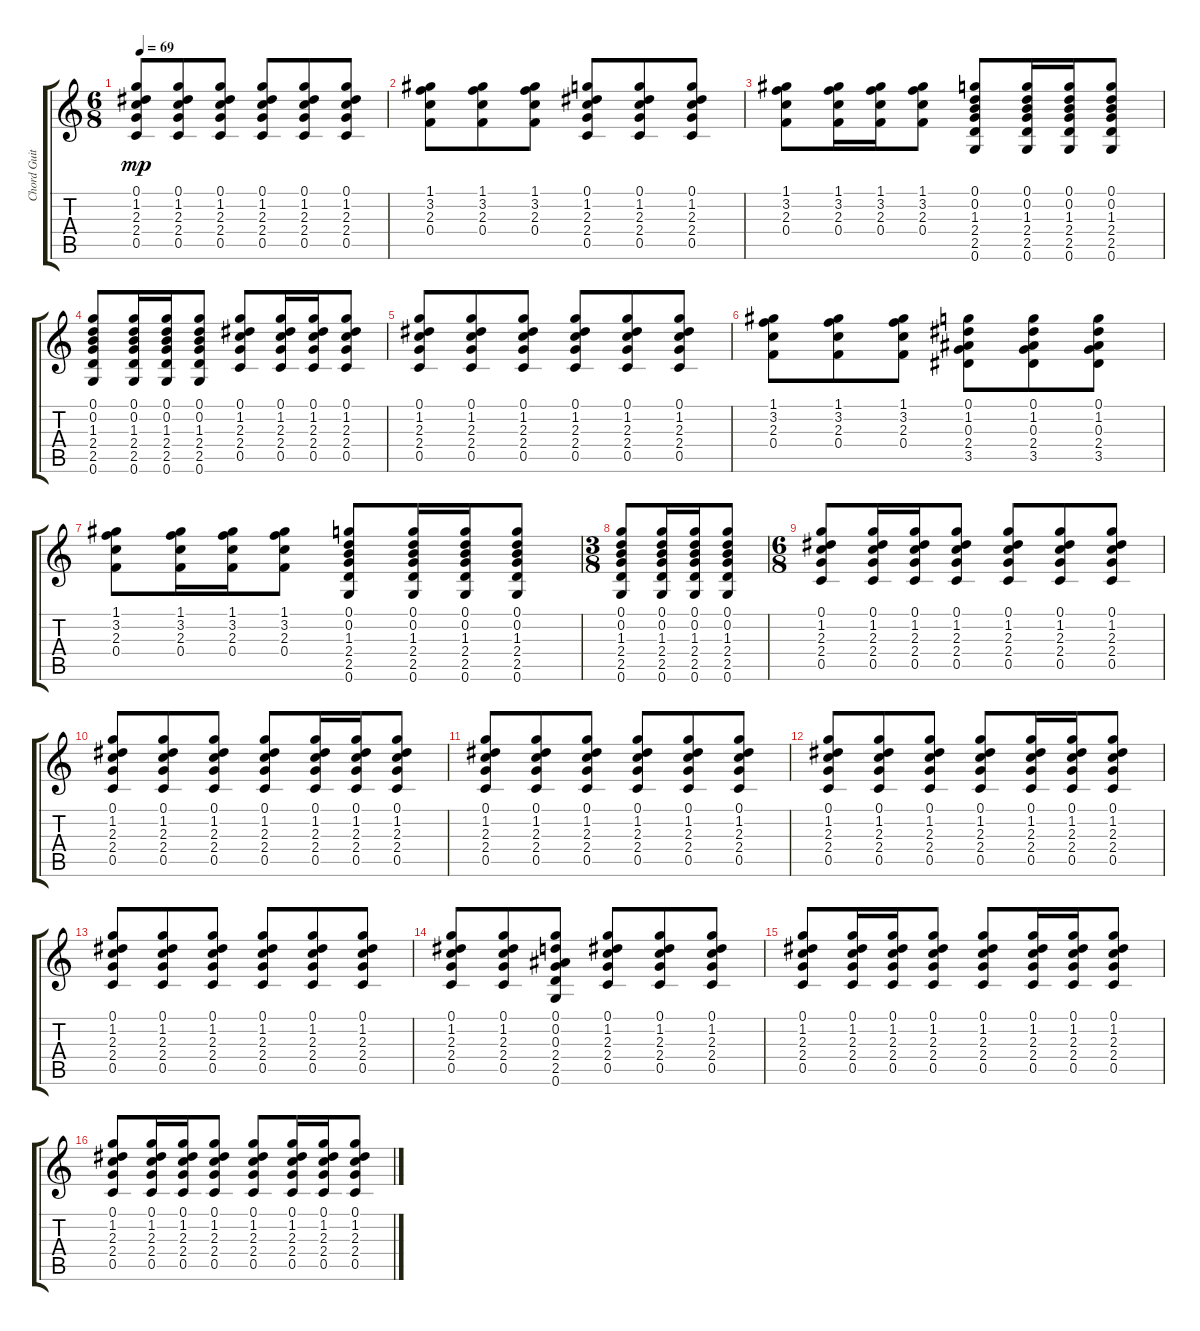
\track ("Chord Guitar" "Chord Guit") {instrument acousticguitarsteel}
\staff {score tabs}
\tuning (G4 D4 Bb3 F3 C3 G2) {hide}
\ts (6 8)
\tempo 69
\clef g2
\ks c
(0.1 1.2 2.3 2.4 0.5).8{dy mp instrument acousticguitarsteel} (0.1 1.2 2.3 2.4 0.5).8 (0.1 1.2 2.3 2.4 0.5).8 (0.1 1.2 2.3 2.4 0.5).8 (0.1 1.2 2.3 2.4 0.5).8 (0.1 1.2 2.3 2.4 0.5).8 |
(1.1 3.2 2.3 0.4).8 (1.1 3.2 2.3 0.4).8 (1.1 3.2 2.3 0.4).8 (0.1 1.2 2.3 2.4 0.5).8 (0.1 1.2 2.3 2.4 0.5).8 (0.1 1.2 2.3 2.4 0.5).8 |
(1.1 3.2 2.3 0.4).8 (1.1 3.2 2.3 0.4).16 (1.1 3.2 2.3 0.4).16 (1.1 3.2 2.3 0.4).8 (0.1 0.2 1.3 2.4 2.5 0.6).8 (0.1 0.2 1.3 2.4 2.5 0.6).16 (0.1 0.2 1.3 2.4 2.5 0.6).16 (0.1 0.2 1.3 2.4 2.5 0.6).8 |
(0.1 0.2 1.3 2.4 2.5 0.6).8 (0.1 0.2 1.3 2.4 2.5 0.6).16 (0.1 0.2 1.3 2.4 2.5 0.6).16 (0.1 0.2 1.3 2.4 2.5 0.6).8 (0.1 1.2 2.3 2.4 0.5).8 (0.1 1.2 2.3 2.4 0.5).16 (0.1 1.2 2.3 2.4 0.5).16 (0.1 1.2 2.3 2.4 0.5).8 |
(0.1 1.2 2.3 2.4 0.5).8 (0.1 1.2 2.3 2.4 0.5).8 (0.1 1.2 2.3 2.4 0.5).8 (0.1 1.2 2.3 2.4 0.5).8 (0.1 1.2 2.3 2.4 0.5).8 (0.1 1.2 2.3 2.4 0.5).8 |
(1.1 3.2 2.3 0.4).8 (1.1 3.2 2.3 0.4).8 (1.1 3.2 2.3 0.4).8 (0.1 1.2 0.3 2.4 3.5).8 (0.1 1.2 0.3 2.4 3.5).8 (0.1 1.2 0.3 2.4 3.5).8 |
(1.1 3.2 2.3 0.4).8 (1.1 3.2 2.3 0.4).16 (1.1 3.2 2.3 0.4).16 (1.1 3.2 2.3 0.4).8 (0.1 0.2 1.3 2.4 2.5 0.6).8 (0.1 0.2 1.3 2.4 2.5 0.6).16 (0.1 0.2 1.3 2.4 2.5 0.6).16 (0.1 0.2 1.3 2.4 2.5 0.6).8 |
\ts (3 8)
(0.1 0.2 1.3 2.4 2.5 0.6).8 (0.1 0.2 1.3 2.4 2.5 0.6).16 (0.1 0.2 1.3 2.4 2.5 0.6).16 (0.1 0.2 1.3 2.4 2.5 0.6).8 |
\ts (6 8)
(0.1 1.2 2.3 2.4 0.5).8 (0.1 1.2 2.3 2.4 0.5).16 (0.1 1.2 2.3 2.4 0.5).16 (0.1 1.2 2.3 2.4 0.5).8 (0.1 1.2 2.3 2.4 0.5).8 (0.1 1.2 2.3 2.4 0.5).8 (0.1 1.2 2.3 2.4 0.5).8 |
(0.1 1.2 2.3 2.4 0.5).8 (0.1 1.2 2.3 2.4 0.5).8 (0.1 1.2 2.3 2.4 0.5).8 (0.1 1.2 2.3 2.4 0.5).8 (0.1 1.2 2.3 2.4 0.5).16 (0.1 1.2 2.3 2.4 0.5).16 (0.1 1.2 2.3 2.4 0.5).8 |
(0.1 1.2 2.3 2.4 0.5).8 (0.1 1.2 2.3 2.4 0.5).8 (0.1 1.2 2.3 2.4 0.5).8 (0.1 1.2 2.3 2.4 0.5).8 (0.1 1.2 2.3 2.4 0.5).8 (0.1 1.2 2.3 2.4 0.5).8 |
(0.1 1.2 2.3 2.4 0.5).8 (0.1 1.2 2.3 2.4 0.5).8 (0.1 1.2 2.3 2.4 0.5).8 (0.1 1.2 2.3 2.4 0.5).8 (0.1 1.2 2.3 2.4 0.5).16 (0.1 1.2 2.3 2.4 0.5).16 (0.1 1.2 2.3 2.4 0.5).8 |
(0.1 1.2 2.3 2.4 0.5).8 (0.1 1.2 2.3 2.4 0.5).8 (0.1 1.2 2.3 2.4 0.5).8 (0.1 1.2 2.3 2.4 0.5).8 (0.1 1.2 2.3 2.4 0.5).8 (0.1 1.2 2.3 2.4 0.5).8 |
(0.1 1.2 2.3 2.4 0.5).8 (0.1 1.2 2.3 2.4 0.5).8 (0.1 0.2 0.3 2.4 2.5 0.6).8 (0.1 1.2 2.3 2.4 0.5).8 (0.1 1.2 2.3 2.4 0.5).8 (0.1 1.2 2.3 2.4 0.5).8 |
(0.1 1.2 2.3 2.4 0.5).8 (0.1 1.2 2.3 2.4 0.5).16 (0.1 1.2 2.3 2.4 0.5).16 (0.1 1.2 2.3 2.4 0.5).8 (0.1 1.2 2.3 2.4 0.5).8 (0.1 1.2 2.3 2.4 0.5).16 (0.1 1.2 2.3 2.4 0.5).16 (0.1 1.2 2.3 2.4 0.5).8 |
(0.1 1.2 2.3 2.4 0.5).8 (0.1 1.2 2.3 2.4 0.5).16 (0.1 1.2 2.3 2.4 0.5).16 (0.1 1.2 2.3 2.4 0.5).8 (0.1 1.2 2.3 2.4 0.5).8 (0.1 1.2 2.3 2.4 0.5).16 (0.1 1.2 2.3 2.4 0.5).16 (0.1 1.2 2.3 2.4 0.5).8
